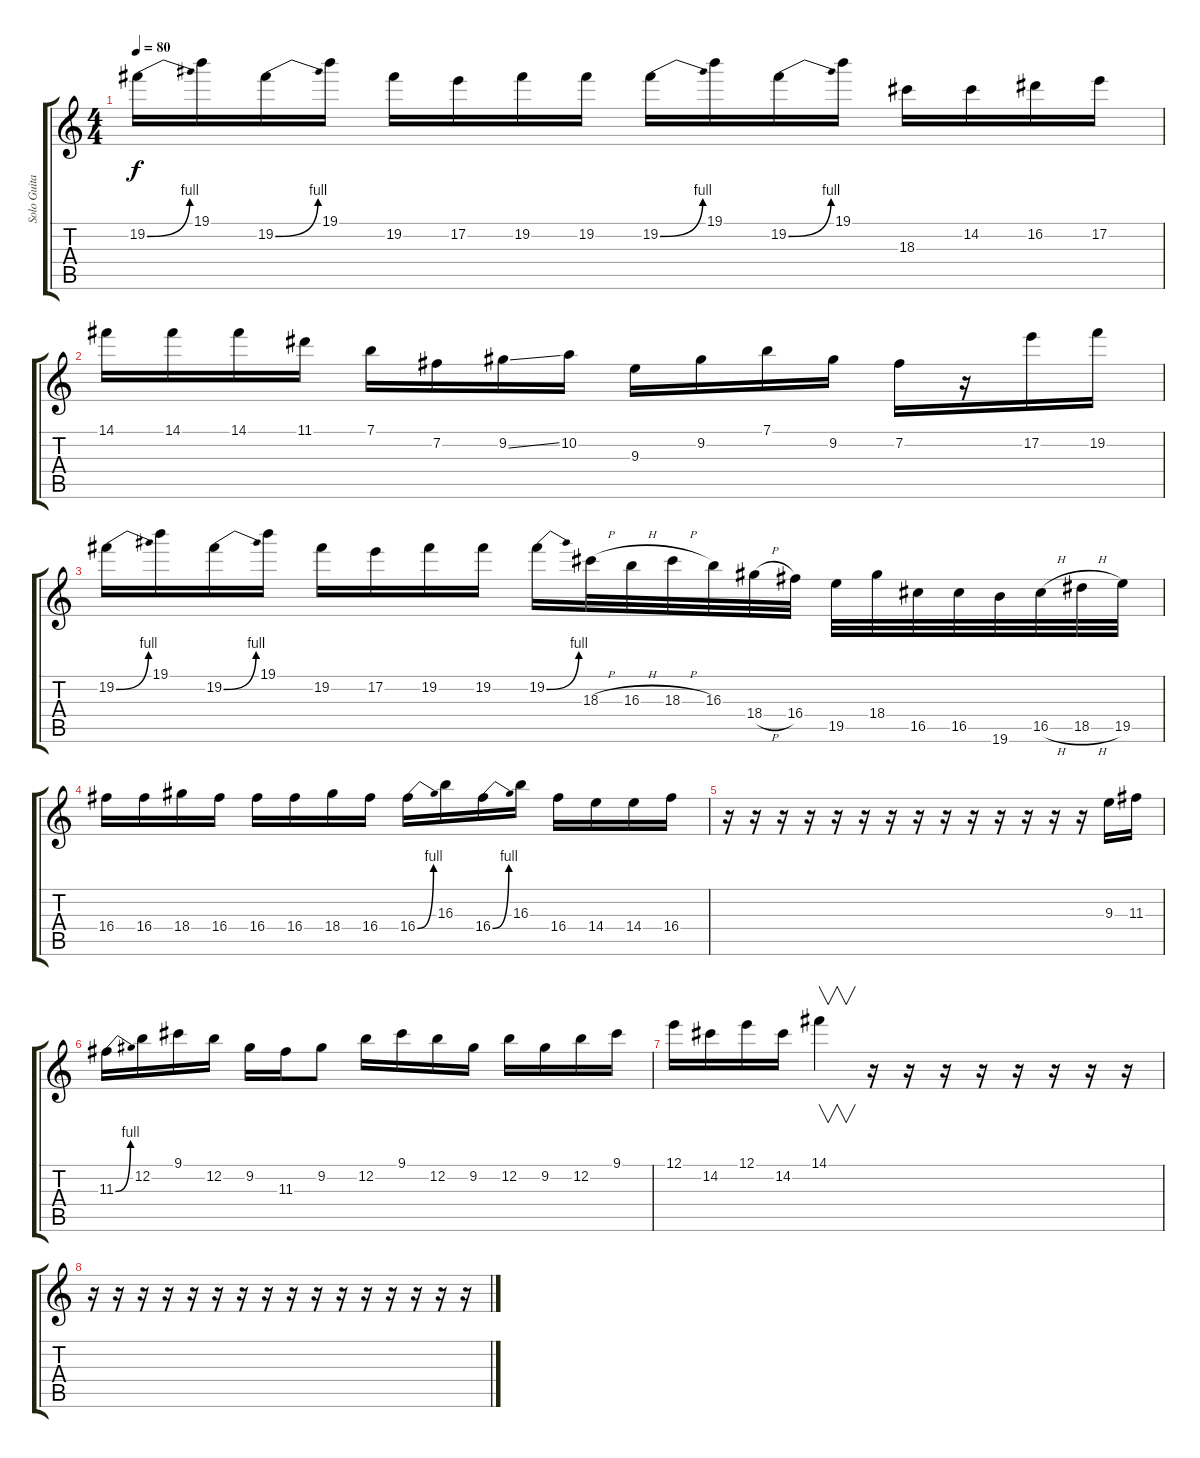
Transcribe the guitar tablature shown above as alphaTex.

\track ("Solo Guitar" "Solo Guita") {instrument electricguitarjazz}
\staff {score tabs}
\tuning (E4 B3 G3 D3 A2 E2) {hide}
\ts (4 4)
\tempo 80
\clef g2
\ks c
19.2{be (bend 0 0 60 4)}.16{dy f} 19.1.16 19.2{be (bend 0 0 60 4)}.16 19.1.16 19.2.16 17.2.16 19.2.16 19.2.16 19.2{be (bend 0 0 60 4)}.16 19.1.16 19.2{be (bend 0 0 60 4)}.16 19.1.16 18.3.16 14.2.16 16.2.16 17.2.16 |
14.1.16 14.1.16 14.1.16 11.1.16 7.1.16 7.2.16 9.2{ss}.16 10.2.16 9.3.16 9.2.16 7.1.16 9.2.16 7.2.16 r.16 17.2.16 19.2.16 |
19.2{be (bend 0 0 60 4)}.16 19.1.16 19.2{be (bend 0 0 60 4)}.16 19.1.16 19.2.16 17.2.16 19.2.16 19.2.16 19.2{be (bend 0 0 60 4)}.16 18.3{h}.32 16.3{h}.32 18.3{h}.32 16.3.32 18.4{h}.32 16.4.32 19.5.32 18.4.32 16.5.32 16.5.32 19.6.32 16.5{h}.32 18.5{h}.32 19.5.32 |
16.4.16 16.4.16 18.4.16 16.4.16 16.4.16 16.4.16 18.4.16 16.4.16 16.4{be (bend 0 0 60 4)}.16 16.3.16 16.4{be (bend 0 0 60 4)}.16 16.3.16 16.4.16 14.4.16 14.4.16 16.4.16 |
r.16 r.16 r.16 r.16 r.16 r.16 r.16 r.16 r.16 r.16 r.16 r.16 r.16 r.16 9.3.16 11.3.16 |
11.3{be (bend 0 0 60 4)}.16 12.2.16 9.1.16 12.2.16 9.2.16 11.3.16 9.2.8 12.2.16 9.1.16 12.2.16 9.2.16 12.2.16 9.2.16 12.2.16 9.1.16 |
12.1.16 14.2.16 12.1.16 14.2.16 14.1.4{v} r.16 r.16 r.16 r.16 r.16 r.16 r.16 r.16 |
r.16 r.16 r.16 r.16 r.16 r.16 r.16 r.16 r.16 r.16 r.16 r.16 r.16 r.16 r.16 r.16
